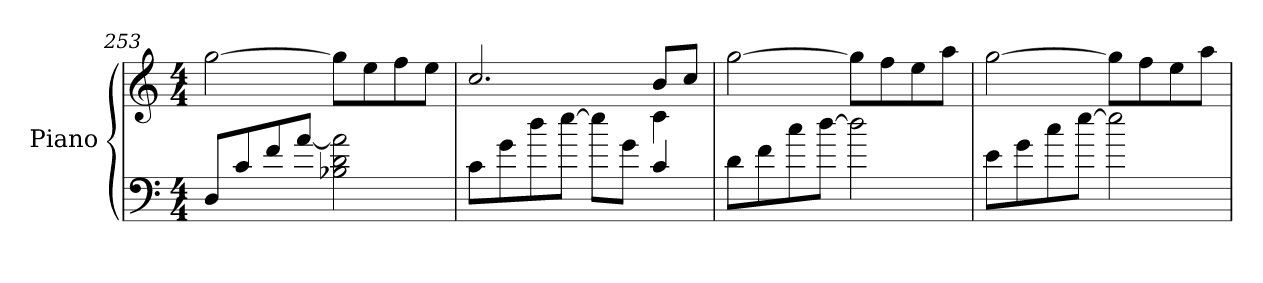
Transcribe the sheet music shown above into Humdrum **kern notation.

**kern	**kern
*part1	*part1
*staff2	*staff1
*I"Piano	*
*I'Pno.	*
*clefF4	*clefG2
*k[]	*k[]
*M4/4	*M4/4
=253	=253
8D/L	[2gg\
8c/	.
8f/	.
[8a/J	.
2B-X\ 2d\ 2a\]	8gg\L]
.	8ee\
.	8ff\
.	8ee\J
=254	=254
*	*^
8c\L	2.cc/	2.ryy
8g\	.	.
8dd\	.	.
[8ee\J	.	.
8ee\L]	.	.
8g\J	.	.
4c/	8b/L	4c\
.	8cc/J	.
*	*v	*v
=255	=255
8d\L	[2gg\
8f\	.
8cc\	.
[8dd\J	.
2dd\]	8gg\L]
.	8ff\
.	8ee\
.	8aa\J
=256	=256
8e\L	[2gg\
8g\	.
8cc\	.
[8ee\J	.
2ee\]	8gg\L]
.	8ff\
.	8ee\
.	8aa\J
=	=
*-	*-
